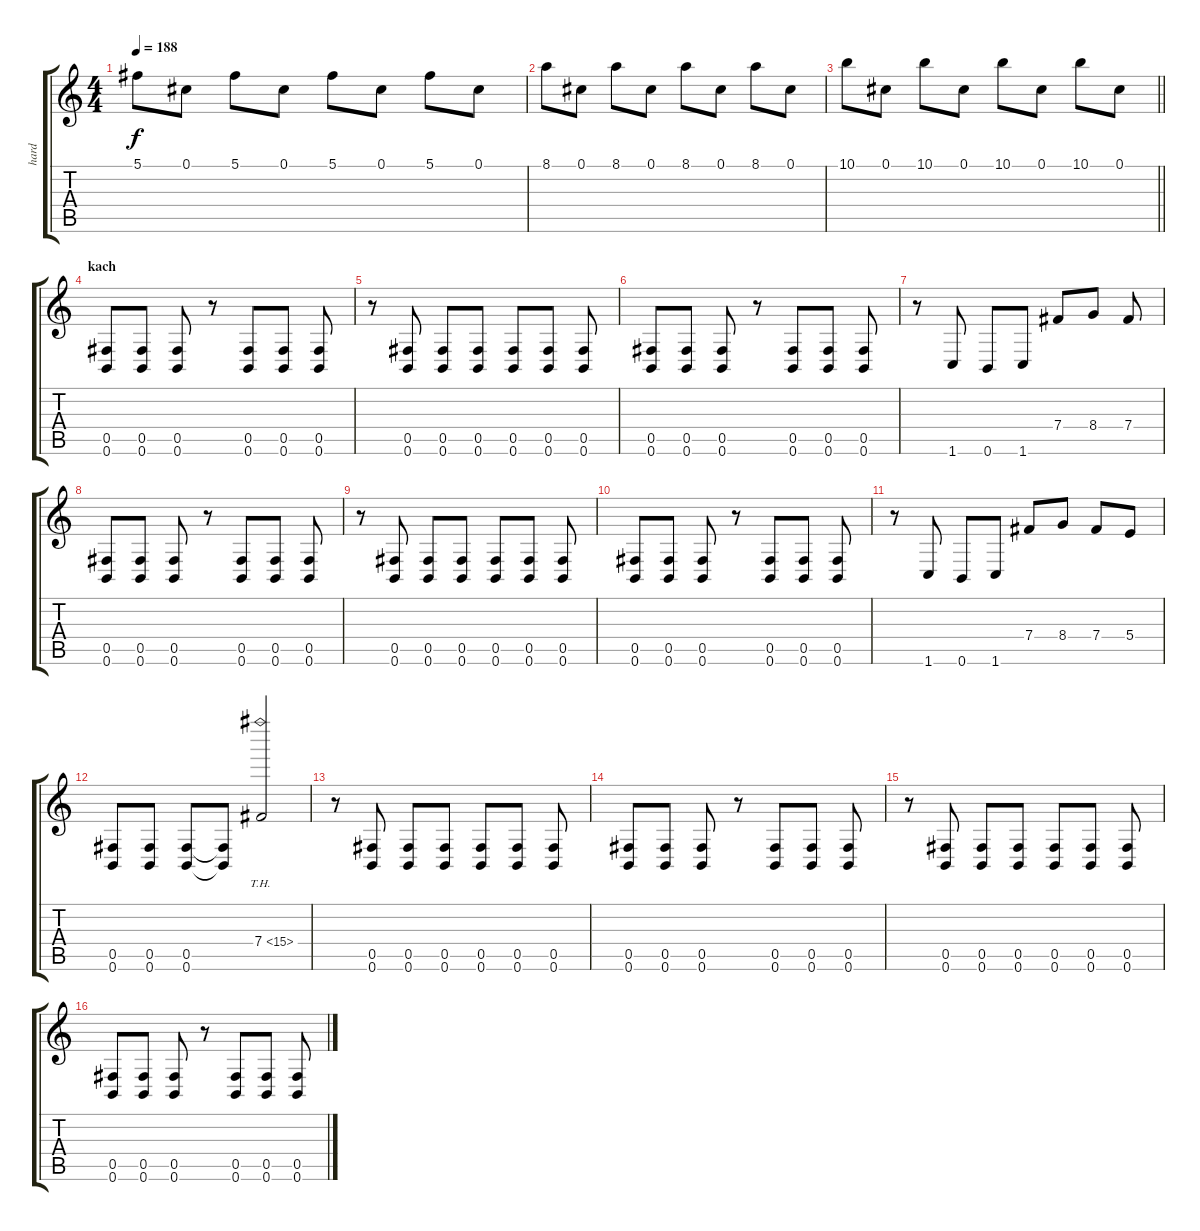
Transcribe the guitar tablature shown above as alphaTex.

\track ("hard" "hard") {instrument distortionguitar}
\staff {score tabs}
\tuning (Db4 Ab3 E3 B2 Gb2 B1) {hide}
\ts (4 4)
\tempo 188
\clef g2
\ks c
5.1.8{dy f} 0.1.8 5.1.8 0.1.8 5.1.8 0.1.8 5.1.8 0.1.8 |
8.1.8 0.1.8 8.1.8 0.1.8 8.1.8 0.1.8 8.1.8 0.1.8 |
\barLineRight lightlight
10.1.8 0.1.8 10.1.8 0.1.8 10.1.8 0.1.8 10.1.8 0.1.8 |
\section ("" "kach")
(0.5 0.6).8 (0.5 0.6).8 (0.5 0.6).8 r.8 (0.5 0.6).8 (0.5 0.6).8 (0.5 0.6).8 |
r.8 (0.5 0.6).8 (0.5 0.6).8 (0.5 0.6).8 (0.5 0.6).8 (0.5 0.6).8 (0.5 0.6).8 |
(0.5 0.6).8 (0.5 0.6).8 (0.5 0.6).8 r.8 (0.5 0.6).8 (0.5 0.6).8 (0.5 0.6).8 |
r.8 1.6.8 0.6.8 1.6.8 7.4.8 8.4.8 7.4.8 |
(0.5 0.6).8 (0.5 0.6).8 (0.5 0.6).8 r.8 (0.5 0.6).8 (0.5 0.6).8 (0.5 0.6).8 |
r.8 (0.5 0.6).8 (0.5 0.6).8 (0.5 0.6).8 (0.5 0.6).8 (0.5 0.6).8 (0.5 0.6).8 |
(0.5 0.6).8 (0.5 0.6).8 (0.5 0.6).8 r.8 (0.5 0.6).8 (0.5 0.6).8 (0.5 0.6).8 |
r.8 1.6.8 0.6.8 1.6.8 7.4.8 8.4.8 7.4.8 5.4.8 |
(0.5 0.6).8 (0.5 0.6).8 (0.5 0.6).8 (0.5{t} 0.6{t}).8 7.4{th 8}.2 |
r.8 (0.5 0.6).8 (0.5 0.6).8 (0.5 0.6).8 (0.5 0.6).8 (0.5 0.6).8 (0.5 0.6).8 |
(0.5 0.6).8 (0.5 0.6).8 (0.5 0.6).8 r.8 (0.5 0.6).8 (0.5 0.6).8 (0.5 0.6).8 |
r.8 (0.5 0.6).8 (0.5 0.6).8 (0.5 0.6).8 (0.5 0.6).8 (0.5 0.6).8 (0.5 0.6).8 |
(0.5 0.6).8 (0.5 0.6).8 (0.5 0.6).8 r.8 (0.5 0.6).8 (0.5 0.6).8 (0.5 0.6).8
